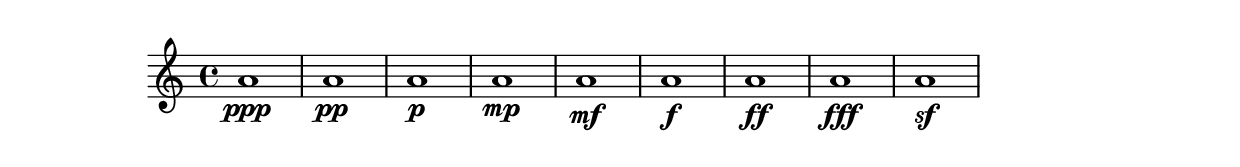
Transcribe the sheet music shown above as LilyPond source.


\version "2.7.39"
\header {
    texidoc = "@cindex Dynamic Absolute Volume
Absolute dynamics have an effect on MIDI files.
"
}


\score{
\relative c''{
%segfault in engraver
a1\ppp 
a1\pp
a\p
a\mp
a\mf
a\f
a\ff
a\fff
a\sf
}
\layout{ ragged-right = ##t }
\midi{
\tempo 1 = 60
}
}

